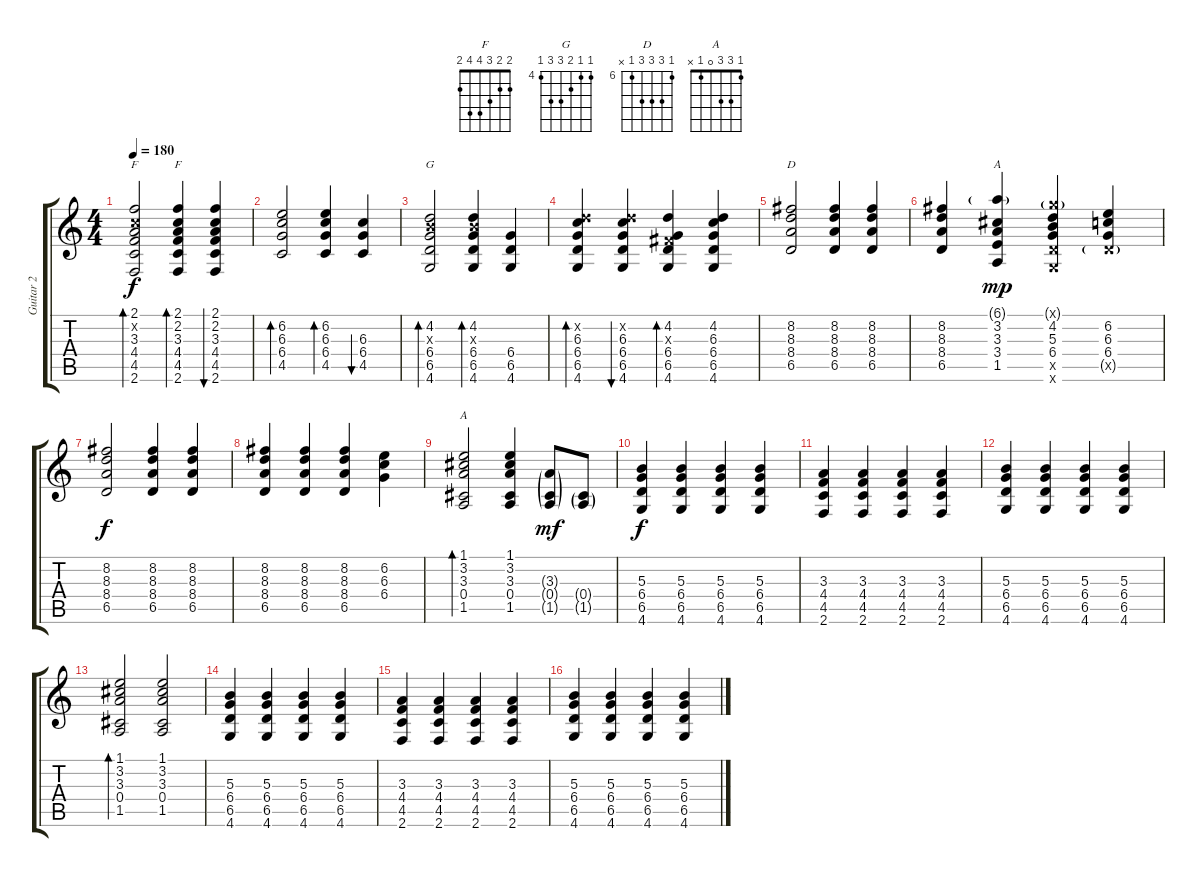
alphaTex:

\track ("Guitar 2" "Guitar 2") {instrument acousticguitarsteel}
\staff {score tabs}
\tuning (Eb4 Bb3 Gb3 Db3 Ab2 Eb2) {hide}
\chord ("F" 9 11 11 11 9 x) {firstfret 9}
\chord ("F" 2 2 3 4 4 2)
\chord ("G" 4 4 5 6 6 4) {firstfret 4}
\chord ("D" 6 8 8 8 6 x) {firstfret 6}
\chord ("A" 1 3 3 3 1 x)
\chord ("A" 1 3 3 0 1 x)
\ts (4 4)
\tempo 180
\clef g2
\ks c
(2.1 2.2{x} 3.3 4.4 4.5 2.6).2{bd 120 ch "F" dy f volume 16} (2.1 2.2 3.3 4.4 4.5 2.6).4{bd 120 ch "F"} (2.1 2.2 3.3 4.4 4.5 2.6).4{bu 120} |
(6.2 6.3 6.4 4.5).2{bd 240} (6.2 6.3 6.4 4.5).4{bd 240} (6.3 6.4 4.5).4{bu 240} |
(4.2 5.3{x} 6.4 6.5 4.6).2{bd 240 ch "G"} (4.2 5.3{x} 6.4 6.5 4.6).4{bd 240} (6.4 6.5 4.6).4 |
(4.2{x} 6.3 6.4 6.5 4.6).4{bd 120} (4.2{x} 6.3 6.4 6.5 4.6).4{bu 60} (4.2 0.3{x} 6.4 6.5 4.6).4{bd 60} (4.2 6.3 6.4 6.5 4.6).4 |
(8.2 8.3 8.4 6.5).2{ch "D"} (8.2 8.3 8.4 6.5).4 (8.2 8.3 8.4 6.5).4 |
(8.2 8.3 8.4 6.5).4 (6.1{g} 3.2 3.3 3.4 1.5).4{ch "A" dy mp} (4.1{g x} 4.2 5.3 6.4 6.5{x} 4.6{x}).4 (6.2 6.3 6.4 6.5{g x}).4 |
(8.2 8.3 8.4 6.5).2{dy f} (8.2 8.3 8.4 6.5).4 (8.2 8.3 8.4 6.5).4 |
(8.2 8.3 8.4 6.5).4 (8.2 8.3 8.4 6.5).4 (8.2 8.3 8.4 6.5).4 (6.2 6.3 6.4).4 |
(1.1 3.2 3.3 0.4 1.5).2{bd 120 ch "A"} (1.1 3.2 3.3 0.4 1.5).4 (3.3{g} 0.4{g} 1.5{g}).8{dy mf} (0.4{g} 1.5{g}).8 |
(5.3 6.4 6.5 4.6).4{dy f} (5.3 6.4 6.5 4.6).4 (5.3 6.4 6.5 4.6).4 (5.3 6.4 6.5 4.6).4 |
(3.3 4.4 4.5 2.6).4 (3.3 4.4 4.5 2.6).4 (3.3 4.4 4.5 2.6).4 (3.3 4.4 4.5 2.6).4 |
(5.3 6.4 6.5 4.6).4 (5.3 6.4 6.5 4.6).4 (5.3 6.4 6.5 4.6).4 (5.3 6.4 6.5 4.6).4 |
(1.1 3.2 3.3 0.4 1.5).2{bd 120} (1.1 3.2 3.3 0.4 1.5).2 |
(5.3 6.4 6.5 4.6).4 (5.3 6.4 6.5 4.6).4 (5.3 6.4 6.5 4.6).4 (5.3 6.4 6.5 4.6).4 |
(3.3 4.4 4.5 2.6).4 (3.3 4.4 4.5 2.6).4 (3.3 4.4 4.5 2.6).4 (3.3 4.4 4.5 2.6).4 |
(5.3 6.4 6.5 4.6).4 (5.3 6.4 6.5 4.6).4 (5.3 6.4 6.5 4.6).4 (5.3 6.4 6.5 4.6).4
